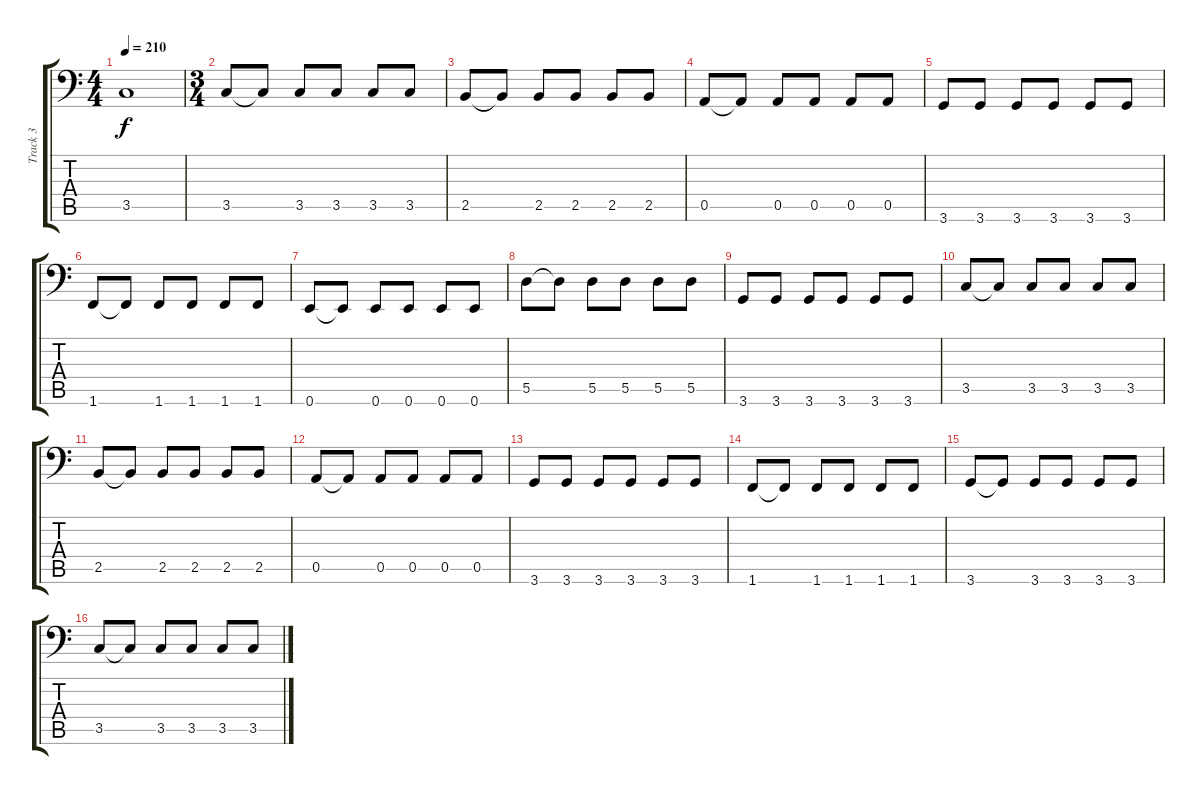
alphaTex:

\track ("Track 3" "Track 3") {instrument electricbasspick}
\staff {score tabs}
\tuning (E3 B2 G2 D2 A1 E1) {hide}
\ts (4 4)
\tempo 210
\clef f4
\ks c
3.5{t}.1{dy f} |
\ts (3 4)
3.5.8 3.5{t}.8 3.5.8 3.5.8 3.5.8 3.5.8 |
2.5.8 2.5{t}.8 2.5.8 2.5.8 2.5.8 2.5.8 |
0.5.8 0.5{t}.8 0.5.8 0.5.8 0.5.8 0.5.8 |
3.6.8 3.6.8 3.6.8 3.6.8 3.6.8 3.6.8 |
1.6.8 1.6{t}.8 1.6.8 1.6.8 1.6.8 1.6.8 |
0.6.8 0.6{t}.8 0.6.8 0.6.8 0.6.8 0.6.8 |
5.5.8 5.5{t}.8 5.5.8 5.5.8 5.5.8 5.5.8 |
3.6.8 3.6.8 3.6.8 3.6.8 3.6.8 3.6.8 |
3.5.8 3.5{t}.8 3.5.8 3.5.8 3.5.8 3.5.8 |
2.5.8 2.5{t}.8 2.5.8 2.5.8 2.5.8 2.5.8 |
0.5.8 0.5{t}.8 0.5.8 0.5.8 0.5.8 0.5.8 |
3.6.8 3.6.8 3.6.8 3.6.8 3.6.8 3.6.8 |
1.6.8 1.6{t}.8 1.6.8 1.6.8 1.6.8 1.6.8 |
3.6.8 3.6{t}.8 3.6.8 3.6.8 3.6.8 3.6.8 |
3.5.8 3.5{t}.8 3.5.8 3.5.8 3.5.8 3.5.8
